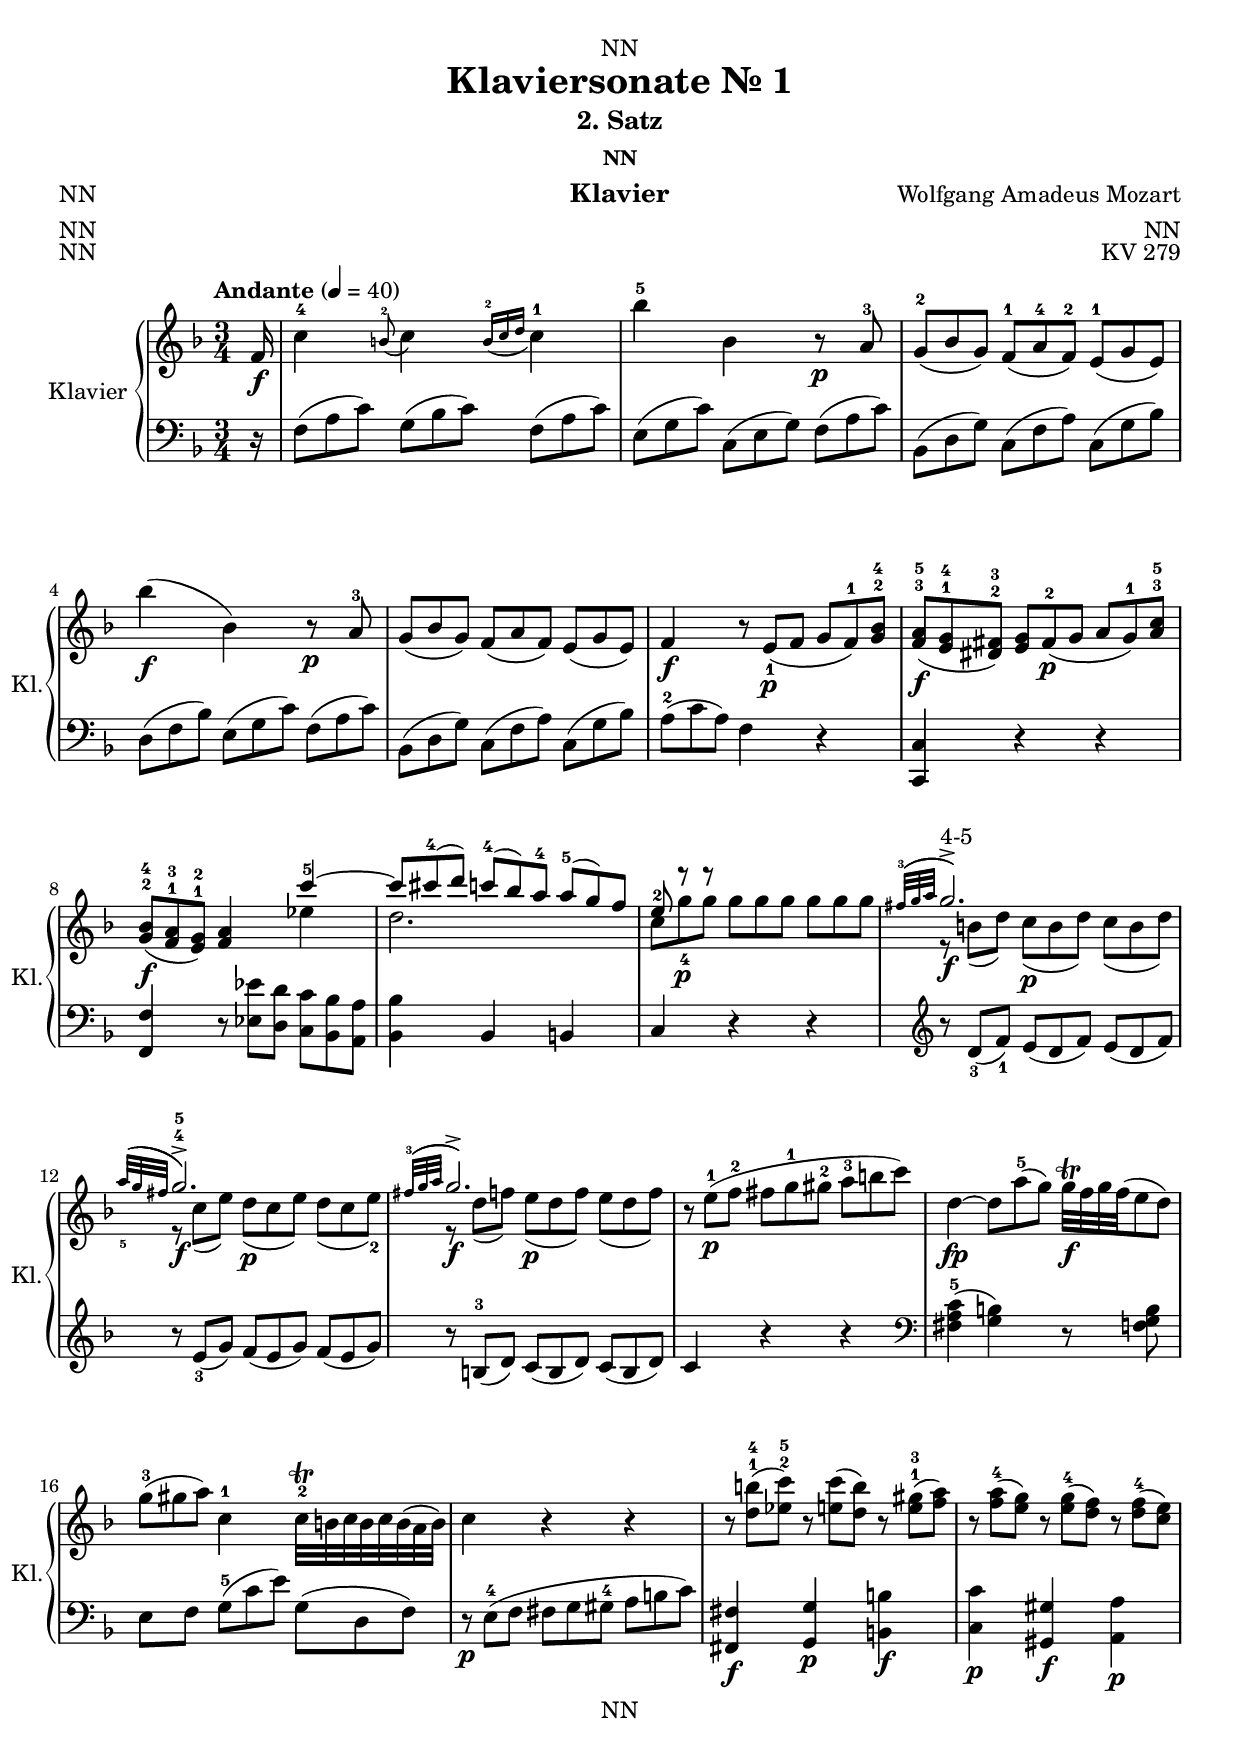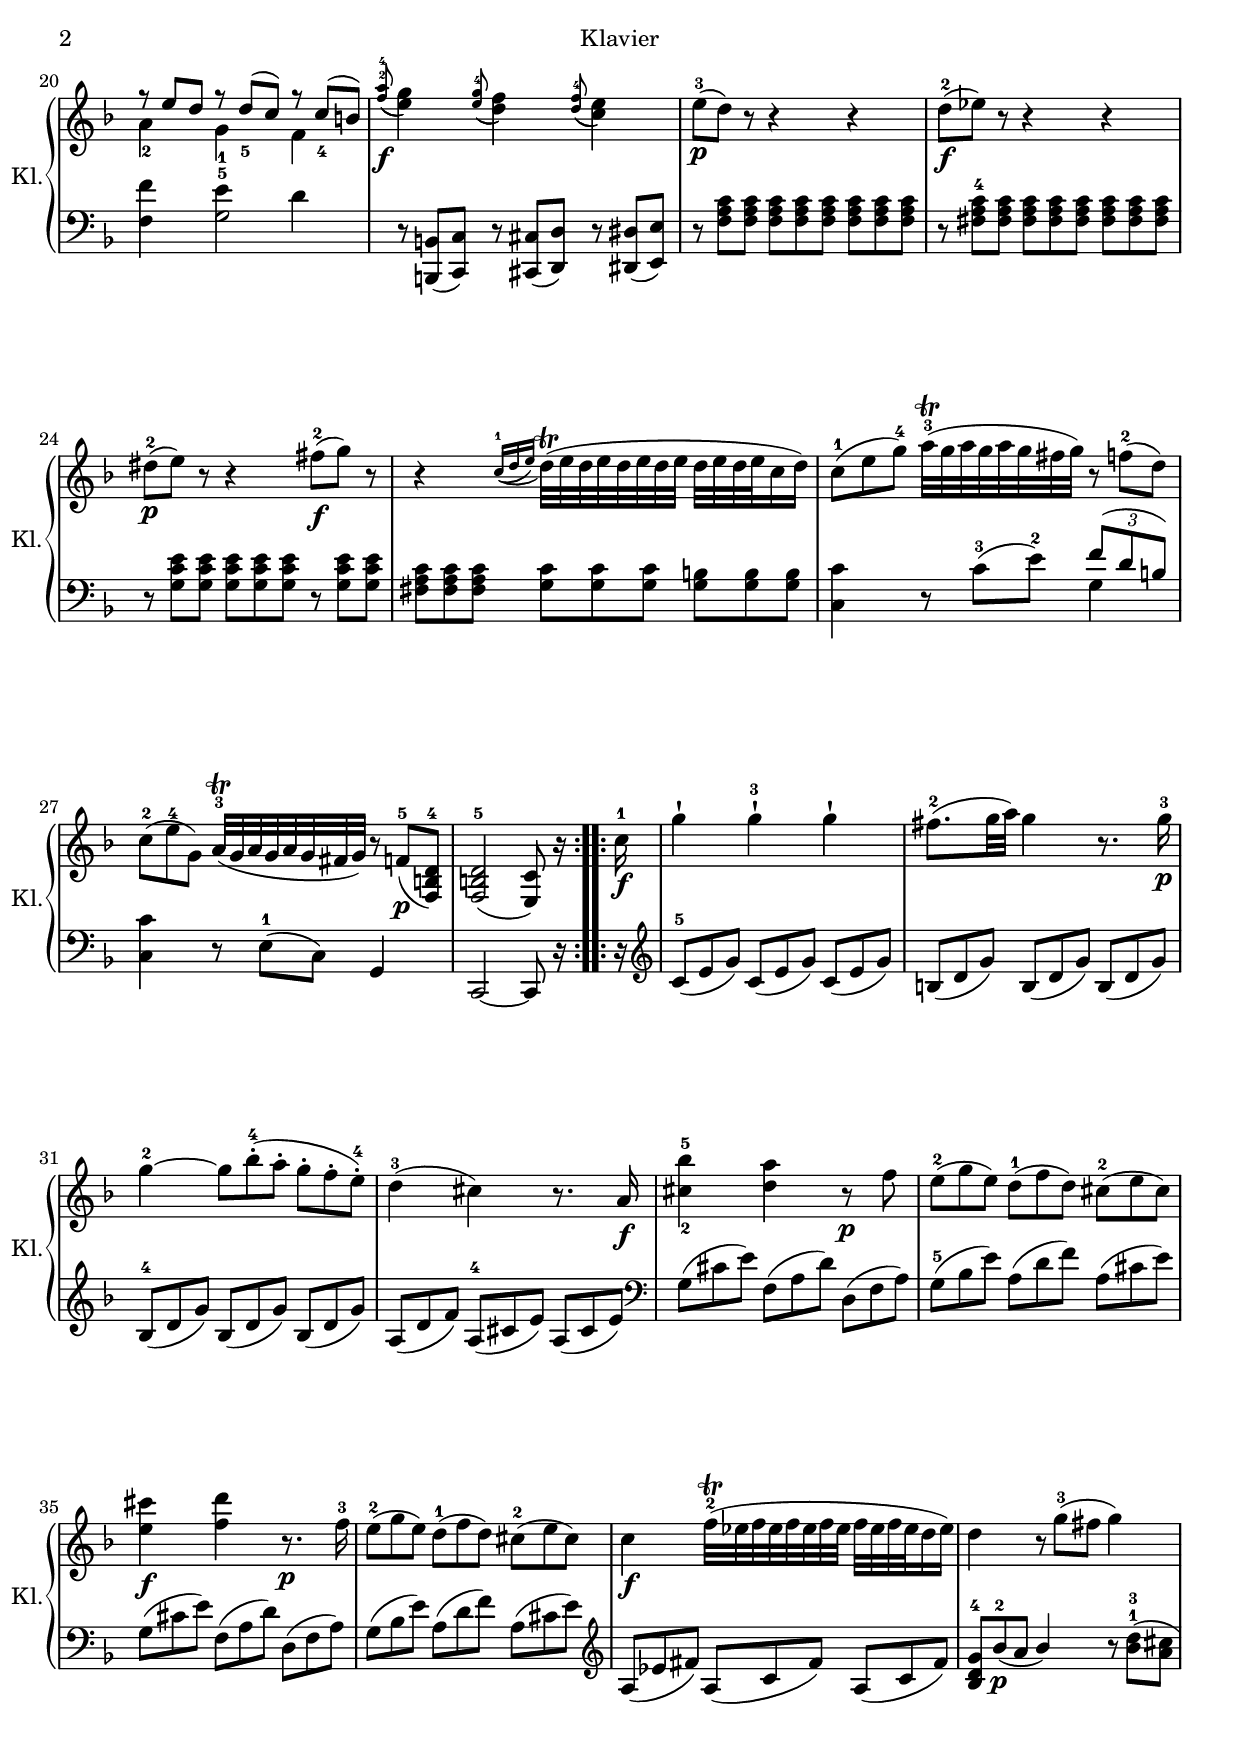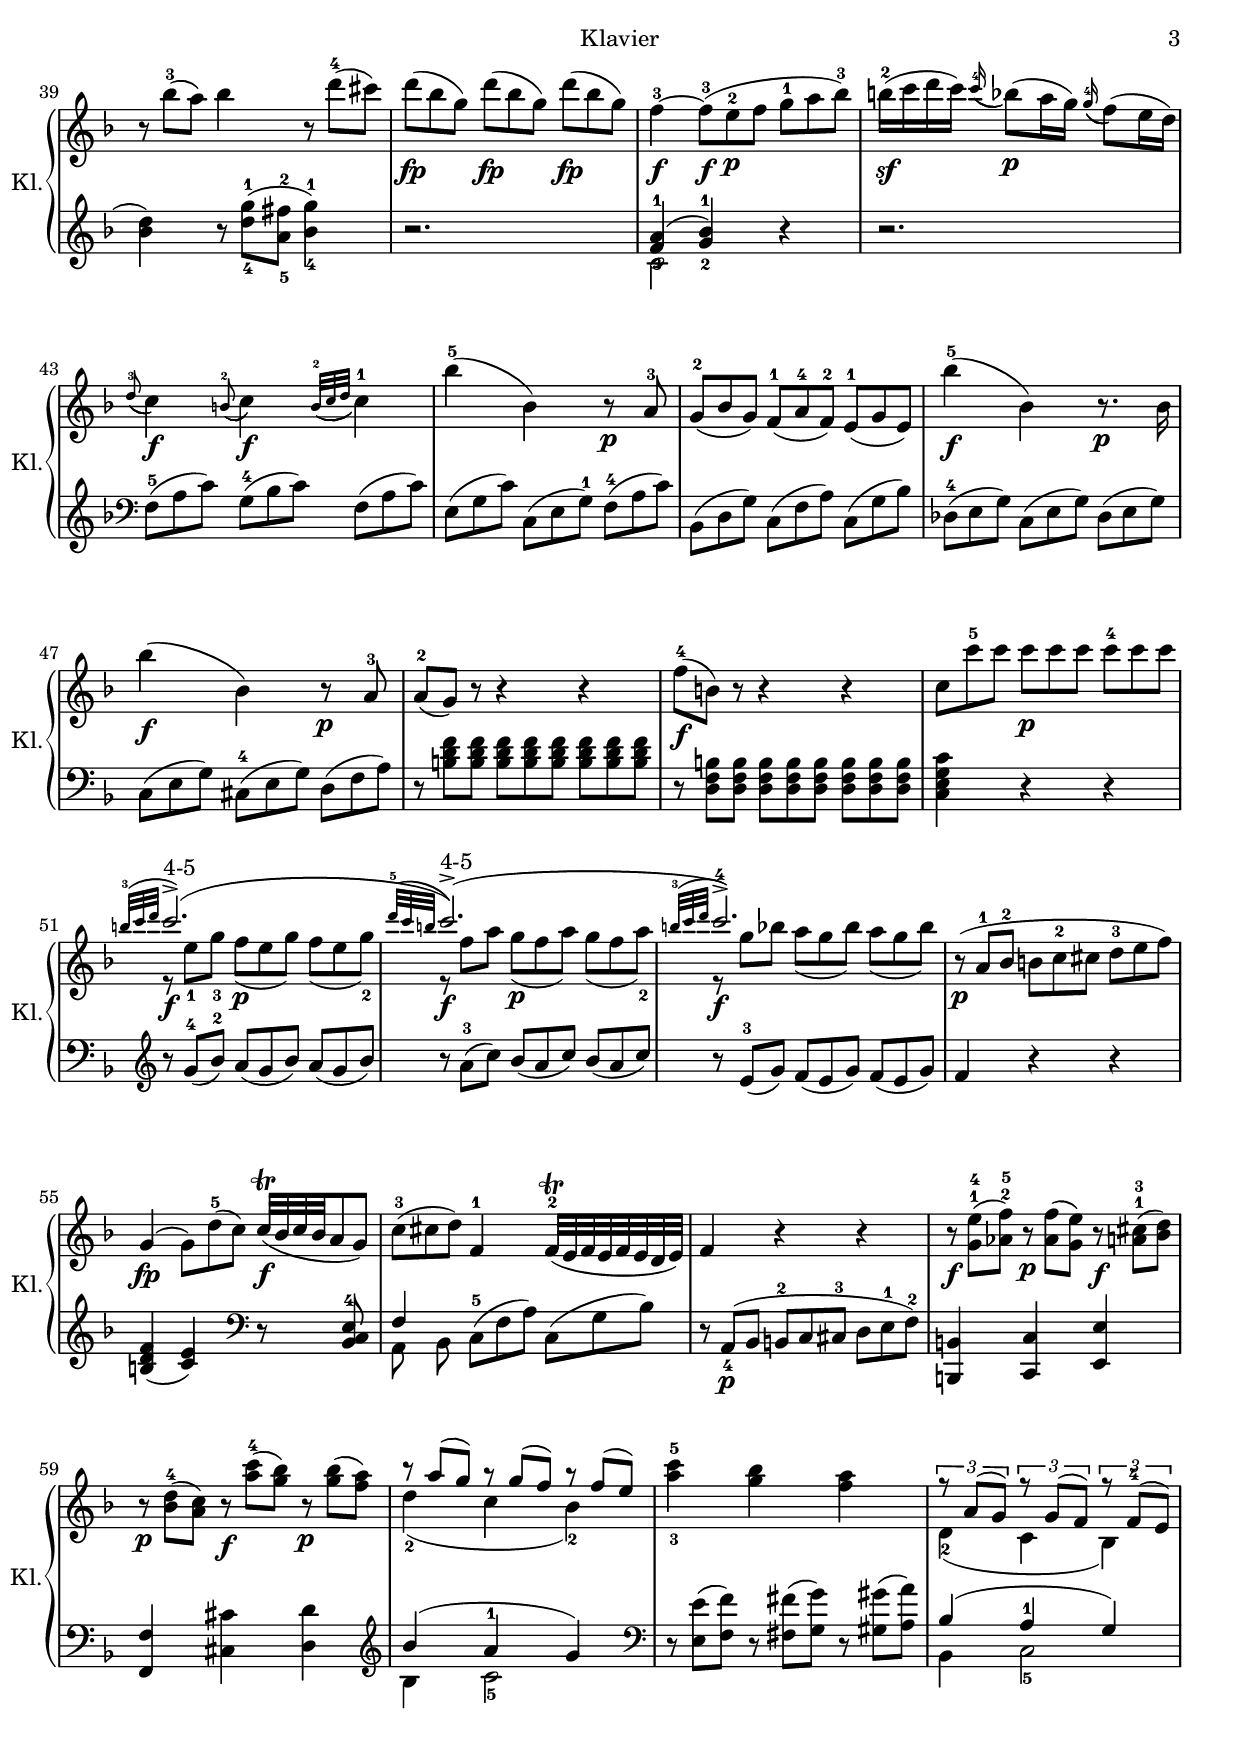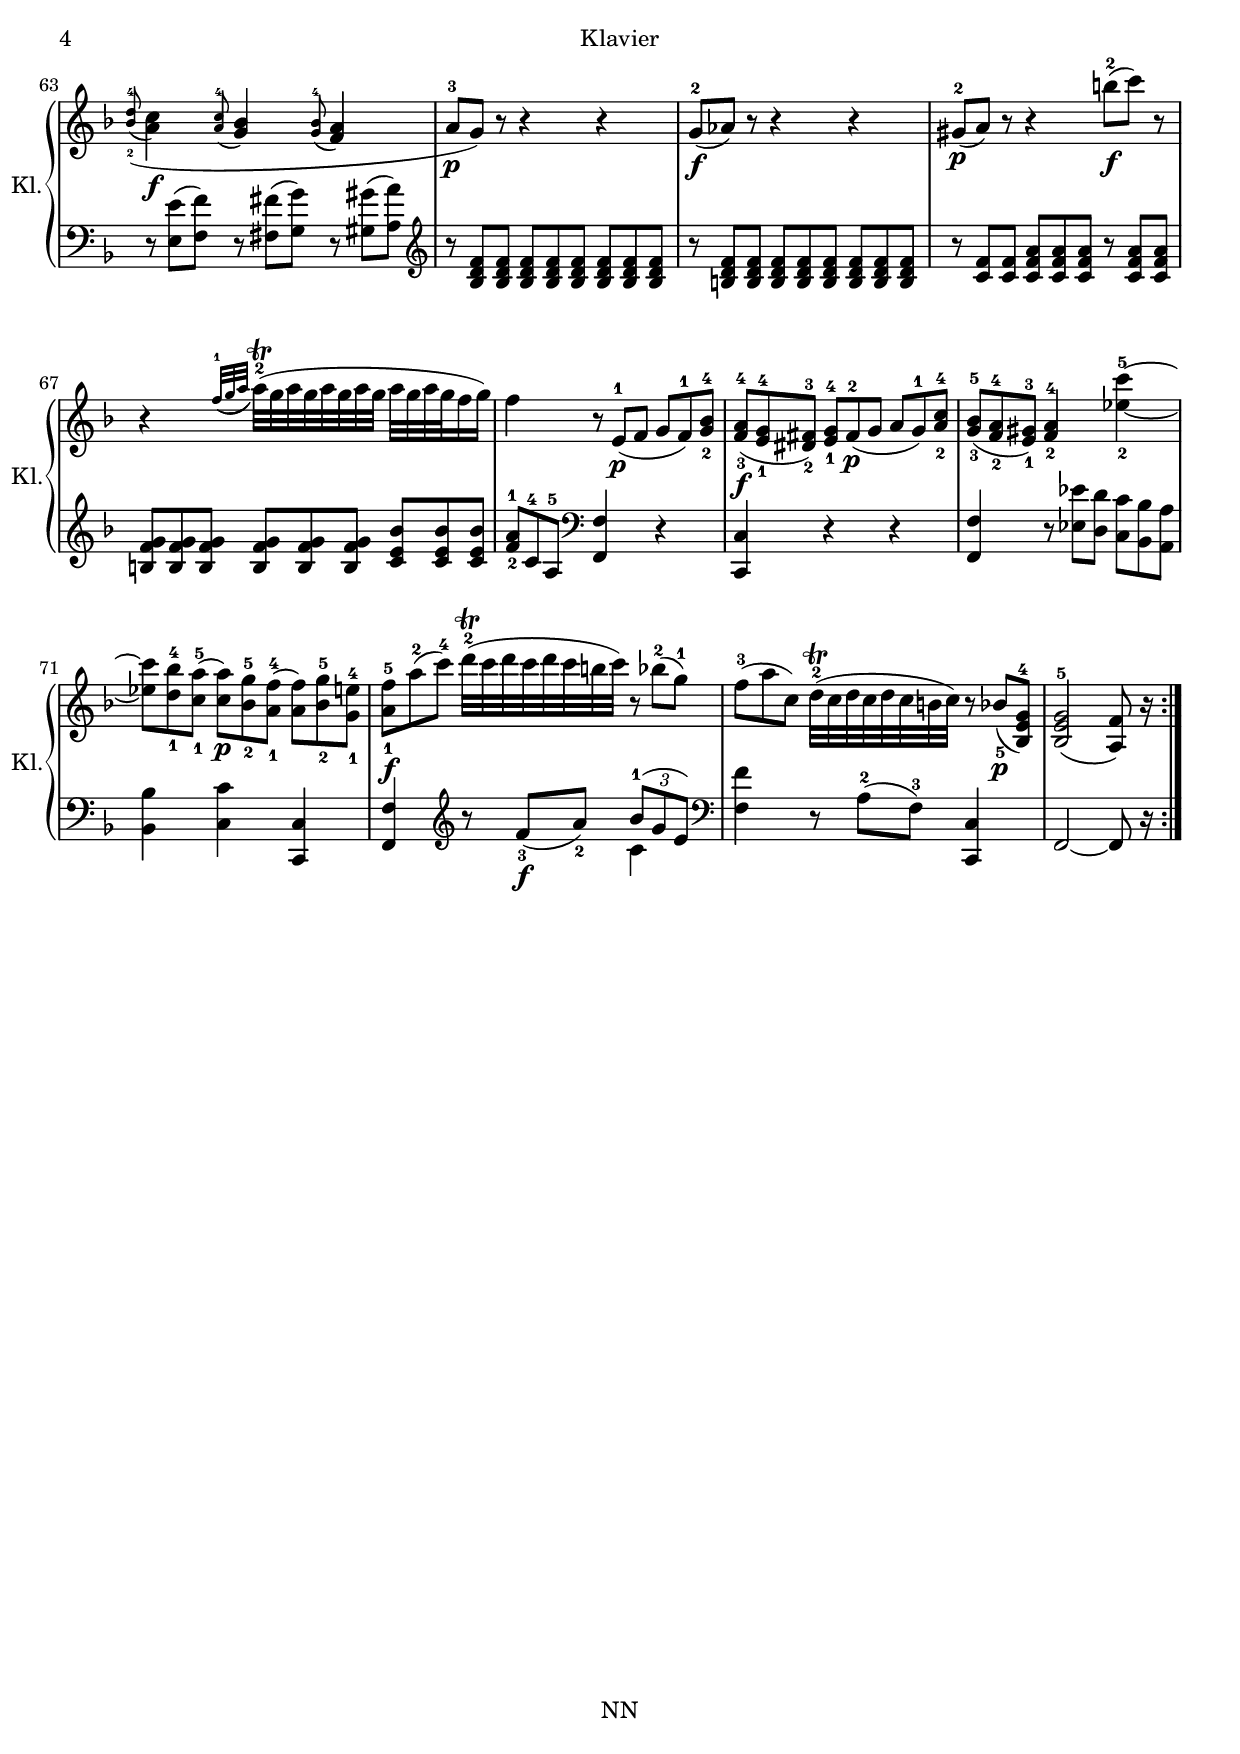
\version "2.22.2"
\language "english"

\header {
  dedication = "NN"
  title = "Klaviersonate Nr. 1"
  subtitle = "2. Satz"
  subsubtitle = "NN"
  instrument = "Klavier"
  composer = "Wolfgang Amadeus Mozart"
  arranger = "NN"
  poet = "NN"
  meter = "NN"
  piece = "NN"
  opus = "KV 279"
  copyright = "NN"
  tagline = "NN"
}

\paper {
  #(set-paper-size "a4")
}

\layout {
  \context {
    \Voice
    \consists "Melody_engraver"
    \override Stem #'neutral-direction = #'()
  }
}

global = {
  \key f \major
  \numericTimeSignature
  \time 3/4
  \tempo "Andante" 4=40
  \omit TupletNumber
  \omit TupletBracket
  %\tempo "Andante" 4=69
}

right = \relative c'' {
  \global
  % Music follows here.
  \partial 16
  f,16\f c'4-4 \appoggiatura b8-2 c4 \appoggiatura {b16-2 c d} c4-1 bf'-5 bf, r8\p a-3 \tuplet 3/2 {g-2( bf g) } \tuplet 3/2 { f-1( a-4 f-2)} \tuplet 3/2 {e-1( g e)} bf''4\f( bf,) r8\p a-3
  \tuplet 3/2 { g( bf g)} \tuplet 3/2 {f( a f)} \tuplet 3/2 {e( g e) }
  f4\f \tuplet 3/2 {r8 e\p_1( f} \tuplet 3/2 {g f-1) <g bf>-2-4}
  \tuplet 3/2 { <f a>\f-3-5( <e g>-1-4 <ds fs>-2-3) }
  \tuplet 3/2 {<e g> fs\p-2( g}
  \tuplet 3/2 {a g-1) <a c>-3-5} \tuplet 3/2 { <g bf>\f-2-4( <f a>-1-3 <e g>-1-2)} <f a>4
  <<
    {
      c''-5~ \omit TupletNumber \omit TupletBracket \tuplet 3/2 {c8 cs-4( d)}
      \tuplet 3/2 {c-4( bf) a-4}
      \tuplet 3/2 {a-5( g) f}
      \tuplet 3/2 {e-2 r\p r} s4 s
      \appoggiatura {fs32-3( g a} g2.\f->^"4-5") \appoggiatura {a32_5( g fs} g2.\f->-4-5) \appoggiatura {fs32-3( g a} g2.\f->)
    }
    \\ {
      ef4 d2. \omit TupletNumber \omit TupletBracket \tuplet 3/2 { c8 g'-4 g } \tuplet 3/2 { g g g} \tuplet 3/2 {g g g}
      \tuplet 3/2 {r b,( d)} \tuplet 3/2 {c\p( b d)} \tuplet 3/2 {c( b d)}
      \tuplet 3/2 {r c( e)} \tuplet 3/2 {d\p( c e)} \tuplet 3/2 {d( c e-2)}
      \tuplet 3/2 {r d( f)} \tuplet 3/2 {e\p( d f)} \tuplet 3/2 {e( d f)}
    }
  >>
  \tuplet 3/2 {r e\p-1( f-2} \tuplet 3/2 {fs g-1 gs-2} \tuplet 3/2 {a-3 b c)}
  d,4\fp~ \tuplet 3/2 {d8\) a'-5( g)}

  \tuplet 3/2 {g32\trill\f f g f ( e8 d)}
  %  \tuplet 3/2 {f\trill\f( e d)}


  \tuplet 3/2 {g-3( gs a)}
  c,4-1
  c32\trill-2 b c b c b ( a32 b)
  %b8.\trill-2( a32 b)
  c4 r r
  \tuplet 3/2 {r8 <d b'>-1-4( <ef c'>-2-5)}
  \tuplet 3/2 {r <e c'>( <d b'>)} \tuplet 3/2 {r <e gs>-1-3( <f a>)}
  \tuplet 3/2 {r <f a-4>( <e g>)} \tuplet 3/2 {r <e g-4>( <d f>)}
  \tuplet 3/2 {r <d f-4>(<c e>)}
  <<
   \omit TupletBracket \omit TupletNumber { {\tuplet 3/2 {r e d)} \tuplet 3/2 {r d_5( c)} \tuplet 3/2 {r c_4( b)}} } \\
    { a4-2 g f }
  >>
  \appoggiatura <f' a>8-2-4\f( <e g>4) \appoggiatura <e g-4>8( <d f>4) \appoggiatura <d f-4>8( <c e>4)
  \tuplet 3/2 {e8\p-3( d) r} r4 r
  \tuplet 3/2 {d8\f-2( ef) r} r4 r
  \tuplet 3/2 {ds8\p-2( e) r} r4 \tuplet 3/2 {fs8\f-2( g) r}
  r4
  \appoggiatura {c,16-1( d e) }

  d32\trill( e d e d e d e d e d e      c16 d)
  %d4.\trill( c16 d)

  \tuplet 3/2 {c8-1( e g-4)}
  a32-3\trill( g a g a g      fs32 g)
  %  g8.-3\trill( fs32 g)
  \tuplet 3/2 {r8 f-2( d)}
  \tuplet 3/2 {c-2( e-4 g,)}
  a32\trill-3( g a g a g         fs32 g)
  %  g8.\trill-3( fs32 g)
  \tuplet 3/2 {r8 f\p-5( <f, b d-4>)}
  <f b d-5>2( <e c'>8) r16
}

right_two = \relative c' {
  \partial 16 c'16\f-1
  g'4-! g-!-3 g-!
  fs8.-2( g32 a) g4 r8. g16\p-3
  g4-2~ \tuplet 3/2 {g8 bf-.-4( a-.}
  \tuplet 3/2 {g-. f-. e-.-4)}
  d4-3( cs) r8. a16\f
  <cs-2 bf'-5>4 <d a'> r8\p f
  \tuplet 3/2 {e-2( g e)}
  \tuplet 3/2 {d-1( f d)}

  \tuplet 3/2 {cs-2( e cs)}
  <e cs'>4\f <f d'> r8.\p f16-3
  \tuplet 3/2 {e8-2( g e)}
  \tuplet 3/2 {d-1( f d)}
  \tuplet 3/2 {cs-2( e cs)}
  c4\f
  f32-2\trill( ef f ef f ef f ef f ef f ef d16 ef)
  %ef4.-2\trill( d16 ef)
  d4 \tuplet 3/2 {r8 g-3( fs} g4)
  \tuplet 3/2 {r8 bf-3( a)} bf4
  \tuplet 3/2 {r8 d-4( cs)}
  \tuplet 3/2 {d\fp( bf g)}
  \tuplet 3/2 {d'\fp( bf g)}
  \tuplet 3/2 {d'\fp( bf g)}
  f4\f-3~ \tuplet 3/2 {f8\f-3( e\p-2( f}
  \tuplet 3/2 {g-1 a bf-3)}
  b16\sf-2( c d c)
  \appoggiatura c16-4( bf8\p)( a16 g)
  \appoggiatura g-4( f8)( e16 d)
  \appoggiatura d8-3( c4\f) \appoggiatura b8-2(c4\f) \appoggiatura {b32-2( c d} c4-1)
  bf'4-5( bf,) r8\p a-3
  \tuplet 3/2 {g-2( bf g)}
  \tuplet 3/2 {f-1( a-4 f-2)}
  \tuplet 3/2 {e-1( g e)}
  bf''4\f-5( bf,) r8.\p bf16
  bf'4\f( bf,) r8\p a-3
  \tuplet 3/2 {a-2( g) r} r4 r
  \tuplet 3/2 {f'8\f-4( b,) r} r4 r
  \tuplet 3/2 {c8 c'-5 c}
  \tuplet 3/2 {c\p c c}
  \tuplet 3/2 {c-4 c c}
  << {\appoggiatura {b32-3 c d}( c2.->-"4-5")} \\ {  \omit TupletNumber \omit TupletBracket \tuplet 3/2 {r8\f e,-1 g-3} \tuplet 3/2 {f\p( e g)} \tuplet 3/2 {f( e g-2)}}>>
  << {\appoggiatura {d'32-5 c b}( c2.->-"4-5")} \\ {  \\\tuplet 3/2 {r8\f f, a} \tuplet 3/2 {g\p( f a)} \tuplet 3/2 {g( f a-2)}}>>
  << {\appoggiatura {b32-3 c d}( c2.->-4)} \\ {  \tuplet 3/2 {r8\f g bf} \tuplet 3/2 {a( g bf)} \tuplet 3/2 {a( g bf)}}>>
  \tuplet 3/2 {r\p (a,-1 bf-2} \tuplet 3/2 {b c-2 cs} \tuplet 3/2 {d-3 e f)}
  g,4\fp( \tuplet 3/2 {g8) d'-5( c)} \tuplet 3/2

  {c32\f\trill( bf c bf a8 g)} %  {bf\f\trill( a g)}

  \tuplet 3/2 {c-3( cs d)} f,4-1
  f32\trill-2( e f e f e d32 e)
  %  e8.\trill-2( d32 e)

  f4 r r
  \tuplet 3/2 {r8\f <g^1 e'-4>( <af^2 f'-5>)}
  \tuplet 3/2 {r8\p <af f'>( <g e'>)}
  \tuplet 3/2 {r8\f <a^1 cs-3>( <bf d>)}
  \tuplet 3/2 {r8\p <bf d-4>( <a c>)}
  \tuplet 3/2 {r8\f <a' c-4>( <g bf>)}
  \tuplet 3/2 {r8\p <g bf>( <f a>)}
  << \omit TupletBracket \omit TupletNumber {\tuplet 3/2 {r a( g)} \tuplet 3/2 {r g( f)} \tuplet 3/2 {r f( e)}} \\ {d4-2( c bf-2)} >>
  <a'-3 c-5>4 <g bf> <f a>
  << {\tuplet 3/2 {r8 a,( g)} \tuplet 3/2 {r g( f)} \tuplet 3/2 {r f-4( e)}} \\ {d4-2( c bf)} >>
  \appoggiatura <bf'-2 d-4>8( <a c>4\f
  \appoggiatura <a c-4>8( <g bf>4
  \appoggiatura <g bf-4>8( <f a>4
  \tuplet 3/2 {a8\p-3( g) r} r4 r
  \tuplet 3/2 {g8\f-2( af) r} r4 r
  \tuplet 3/2 {gs8\p-2( a) r} r4 \tuplet 3/2 {b'8\f-2( c) r}
  r4 \appoggiatura {f,32-1( g a}
  a32\trill-2)(g a g a g a g a g a g f16 g)
  %g4.\trill-2)( f16 g)

  f4 \tuplet 3/2 {r8 e,\p-1( f} \tuplet 3/2 {g f-1) <g-2 bf-4>}
  \tuplet 3/2 {<f-3 a-4>\f( <e-1 g-4> <ds-2 fs-3>)}
  \tuplet 3/2 {<e-1 g-4> fs\p-2( g}
  \tuplet 3/2 {a g-1) <a-2 c-4>}
  \tuplet 3/2 {<g\f-3 bf-5>( <f-2 a-4> <e-1 gs-3>)}
  <f-2 a-4>4 <ef'-2 c'-5>~
  \tuplet 3/2 {<ef c'>8 <d-1 bf'-4>) <c-1 a'-5>(}
  \tuplet 3/2 {<c a'>\p) <bf-2 g'-5> <a-1 f'-4>(}
  \tuplet 3/2 {<a f'>) <bf-2 g'-5> <g-1 e'-4>}
  \tuplet 3/2 {<a-1 f'-5>\f a'-2( c-4) <>}
  d32\trill-2(c d c d c b32 c)
  %c8.\trill-2( b32 c)

  \tuplet 3/2 {r8 bf-2( g-1)}
  \tuplet 3/2 {f-3( a c,)}
  d32\trill-2(c d c d c b32 c)
  %c8.\trill-2( b32 c)


  \tuplet 3/2 {r8 bf\p_5( <bf, e g-4>)}
  <bf e g-5>2( <a f'>8) r16
}


left = \relative c' {
  \global
  % Music follows here.
  \partial 16
  r16
  \tuplet 3/2 { f,8( a c)} \tuplet 3/2 { g( bf c) } \tuplet 3/2 { f,( a c) }
  \tuplet 3/2 { e,( g c) } \tuplet 3/2 { c,( e g) } \tuplet 3/2 { f( a c) }
  \tuplet 3/2 { bf,( d g) } \tuplet 3/2 { c,( f a) } \tuplet 3/2 { c,( g' bf) }
  \tuplet 3/2 { d,( f bf) } \tuplet 3/2 { e,( g c) } \tuplet 3/2 { f,( a c) }
  \tuplet 3/2 { bf,( d g) } \tuplet 3/2 { c,( f a) } \tuplet 3/2 { c,( g' bf) } \tuplet 3/2 {a-2( c a)} f4 r
  <c, c'> r r
  <f f'> \tuplet 3/2 {r8 <ef' ef'> <d d'>} \tuplet 3/2 {<c c'> <bf bf'> <a a'>}
  <bf bf'>4 bf b c r r
  \clef treble \tuplet 3/2 {r8 d'_3(f_1)} \tuplet 3/2 {e(d f)} \tuplet 3/2 {e(d f)}
  \tuplet 3/2 {r e_3(g)} \tuplet 3/2 {f(e g)} \tuplet 3/2 {f(e g)}
  \tuplet 3/2 {r b,-3(d)} \tuplet 3/2 {c( b d)} \tuplet 3/2 {c( b d)}
  c4 r r
  \clef bass <fs, a c>-5( <g b>) r8 <f g b>
  e8 f \tuplet 3/2 {g-5( c e)} \tuplet 3/2 {g,( d f)}
  \tuplet 3/2 {r\p e-4( f} \tuplet 3/2 {fs g gs-4} \tuplet 3/2 {a b c})
  <fs,, fs'>4\f <g g'>\p <b b'>\f
  <c c'>\p <gs gs'>\f <a a'>\p
  <f' f'> << {g2-5} {e'4-1 d} >>
  \tuplet 3/2 {r8 <b,, b'>( <c c'>)} \tuplet 3/2 {r <cs cs'>(<d d'>)} \tuplet3/2 {r <ds ds'>(<e e'>)}
  \tuplet 3/2 {r <f' a c> <f a c>}
  \tuplet 3/2 {<f a c> <f a c> <f a c>}
  \tuplet 3/2 {<f a c> <f a c> <f a c>}
  \tuplet 3/2 {r <fs-4 a c> <fs a c>}
  \tuplet 3/2 {<fs a c> <fs a c> <fs a c>}
  \tuplet 3/2 {<fs a c> <fs a c> <fs a c>}
  \tuplet 3/2 {r <g c e> <g c e>}
  \tuplet 3/2 {<g c e> <g c e> <g c e> }
  \tuplet 3/2 {r <g c e> <g c e> }
  \tuplet 3/2 {<fs a c> <fs a c> <fs a c>}
  \tuplet 3/2 {<g c> <g c> <g c> }
  \tuplet 3/2 {<g b> <g b> <g b> }
  <c, c'>4 \tuplet 3/2 {r8 c'-3( e-2)}
  <<{\tuplet 3/2 {f( d b)}} \\ {g4}>>
  <c, c'>4 \tuplet 3/2 {r8 e-1(c)} g4
  c,2~ c8 r16
}

left_two = \relative c' {
  r16
  \clef treble
  \tuplet 3/2 {c8-5( e g)}
  \tuplet 3/2 {c,( e g)}
  \tuplet 3/2 {c,( e g)}
  \tuplet 3/2 {b,( d g)}
  \tuplet 3/2 {b,( d g)}
  \tuplet 3/2 {b,( d g)}
  \tuplet 3/2 {bf,-4( d g)}
  \tuplet 3/2 {bf,( d g)}
  \tuplet 3/2 {bf,( d g)}
  \tuplet 3/2 {a,( d f)}
  \tuplet 3/2 {a,-4( cs e)}
  \tuplet 3/2 {a,( cs e)}
  \clef bass
  \tuplet 3/2 {g,( cs e)}
  \tuplet 3/2 {f,( a d)}
  \tuplet 3/2 {d,( f a)}
  \tuplet 3/2 {g-5( bf e)}
  \tuplet 3/2 {a,( d f)}
  \tuplet 3/2 {a,( cs e)}
  \tuplet 3/2 {g,( cs e)}
  \tuplet 3/2 {f,( a d)}
  \tuplet 3/2 {d,( f a)}
  \tuplet 3/2 {g( bf e)}
  \tuplet 3/2 {a,( d f)}
  \tuplet 3/2 {a,( cs e)}
  \clef treble
  \tuplet 3/2 {a,( ef' fs)}
  \tuplet 3/2 {a,( c fs)}
  \tuplet 3/2 {a,( c fs)}
  \tuplet 3/2 {<bf,-4 d g> bf'\p-2( a}
  bf4)
  \tuplet 3/2 {r8 <bf^1 d-3>( <a cs>}
  <bf d>4)
  \tuplet 3/2 {r8 <d-4 g-1>( <a-5 fs'-2>} <bf-4 g'-1>4)
  r2.
  << {<f-3 a-1>4( <g-2 bf-1>)} \\ {c,2} >> r4
  r2.
  \clef bass
  \tuplet 3/2 {f,8-5( a c)}
  \tuplet 3/2 {g-4( bf c)}
  \tuplet 3/2 {f,( a c)}
  \tuplet 3/2 {e,( g c)}
  \tuplet 3/2 {c,( e g-1)}
  \tuplet 3/2 {f-4( a c)}
  \tuplet 3/2 {bf,( d g)}
  \tuplet 3/2 {c,( f a)}
  \tuplet 3/2 {c,( g' bf)}
  \tuplet 3/2 {df,-4( e g)}
  \tuplet 3/2 {c,( e g)}
  \tuplet 3/2 {df( e g)}
  \tuplet 3/2 {c,( e g)}
  \tuplet 3/2 {cs,-4( e g)}
  \tuplet 3/2 {d( f a)}
  \tuplet 3/2 {r <b d f> <b d f>)}
  \tuplet 3/2 {<b d f> <b d f> <b d f>)}
  \tuplet 3/2 {<b d f> <b d f> <b d f>)}
  \tuplet 3/2 {r <d, f b> <d f b>)}
  \tuplet 3/2 {<d f b> <d f b> <d f b>)}
  \tuplet 3/2 {<d f b> <d f b> <d f b>)}
  <c e g c>4 r r
  \clef treble
  \tuplet 3/2 {r8 g''-4( bf-2)}
  \tuplet 3/2 {a( g bf)}
  \tuplet 3/2 {a( g bf)}
  \tuplet 3/2 {r8 a-3( c)}
  \tuplet 3/2 {bf( a c)}
  \tuplet 3/2 {bf( a c)}
  \tuplet 3/2 {r8 e,-3( g)}
  \tuplet 3/2 {f( e g)}
  \tuplet 3/2 {f( e g)}
  f4 r r
  <b, d f>( <c e>)
  \clef bass
  r8 <bf,-4 c e>
  <<{f'4}\\{a,8 bf}>>
  \tuplet 3/2 {c-5( f a)}
  \tuplet 3/2 {c,( g' bf)}
  \tuplet 3/2 {r a,\p_4( bf}
  \tuplet 3/2 {b-2 c cs-3}
  \tuplet 3/2 {d e-1 f-2)}
  <b,, b'>4 <c c'> <e e'> <f f'> <cs' cs'> <d d'>
  \clef treble
  << {bf''( a-1 g)} \\ {bf, c2-5} >>
  \clef bass
  \tuplet 3/2 {r8 <e, e'>( <f f'>)}
  \tuplet 3/2 {r <fs fs'>( <g g'>)}
  \tuplet 3/2 {r <gs gs'>( <a a'>)}
  << {bf4( a-1 g)} \\ {bf,4 c2-5} >>
  \tuplet 3/2 {r8 <e e'>( <f f'>)}
  \tuplet 3/2 {r8 <fs fs'>( <g g'>)}
  \tuplet 3/2 {r8 <gs gs'>( <a a'>)}
  \clef treble
  \tuplet 3/2 {r8 <bf d f> <bf d f>}
  \tuplet 3/2 {<bf d f> <bf d f> <bf d f>}
  \tuplet 3/2 {<bf d f> <bf d f> <bf d f>}
  \tuplet 3/2 {r <b d f> <b d f>}
  \tuplet 3/2 {<b d f> <b d f> <b d f>}
  \tuplet 3/2 {<b d f> <b d f> <b d f>}
  \tuplet 3/2 {r <c f> <c f>}
  \tuplet 3/2 {<c f a> <c f a> <c f a>}
  \tuplet 3/2 {r <c f a> <c f a>}
  \tuplet 3/2 {<b f' g> <b f' g> <b f' g>}
  \tuplet 3/2 {<b f' g> <b f' g> <b f' g>}
  \tuplet 3/2 {<c e bf'> <c e bf'> <c e bf'>}
  \tuplet 3/2 {<f-2 a-1> c-4 a-5}
  \clef bass
  <f, f'>4
  r
  <c c'> r r
  <f f'>
  \tuplet 3/2 {r8 <ef' ef'> <d d'>}
  \tuplet 3/2 {<c c'> <bf bf'> <a a'>}
  <bf bf'>4 <c c'> <c, c'>
  <f f'>
  \clef treble
  \tuplet 3/2 {r8 f''\f_3( a_2)}
  << {\tuplet 3/2 {bf-1( g e)}} \\ c4 >>
  \clef bass
  <f, f'>4
  \tuplet 3/2 {r8 a-2( f-3)}
  <c, c'>4
  f2~ f8 r16
}

clave = \new DrumStaff {
  \global
  \drummode {
    <<
      {\tuplet 3/2 {hh8 cl cl} \tuplet 3/2 {hh8 cl cl} hh8.}
      \\
      {bd4 sn sn8.}
    >>
  }
  \version "2.22.2"
}

\score {
  {
    %    \clave
    \new PianoStaff \with {
      instrumentName = "Klavier"
      shortInstrumentName = "Kl."
    } <<
      \new Staff = "right" \with {
        midiInstrument = "acoustic grand"
      } {
        \repeat volta 2 {\right}
        \repeat volta 2 {\right_two}
      }
      \new Staff = "left" \with {
        midiInstrument = "acoustic grand"
      } { \clef bass {\repeat volta 2 {\left}} \repeat volta 2 {\left_two} }
    >>
  }
  \layout { }
}

\score {
  {
    \clave
    \new PianoStaff \with {
      instrumentName = "Klavier"
      shortInstrumentName = "Kl."
    } <<
      \new Staff = "right" \with {
        midiInstrument = "acoustic grand"
      } {
        \repeat unfold 2 {\right}
        \repeat unfold 2 {\right_two}
      }
      \new Staff = "left" \with {
        midiInstrument = "acoustic grand"
      } { \clef bass {\repeat unfold 2 {\left}} \repeat unfold 2 {\left_two} }
    >>
  }
  \midi { }
}